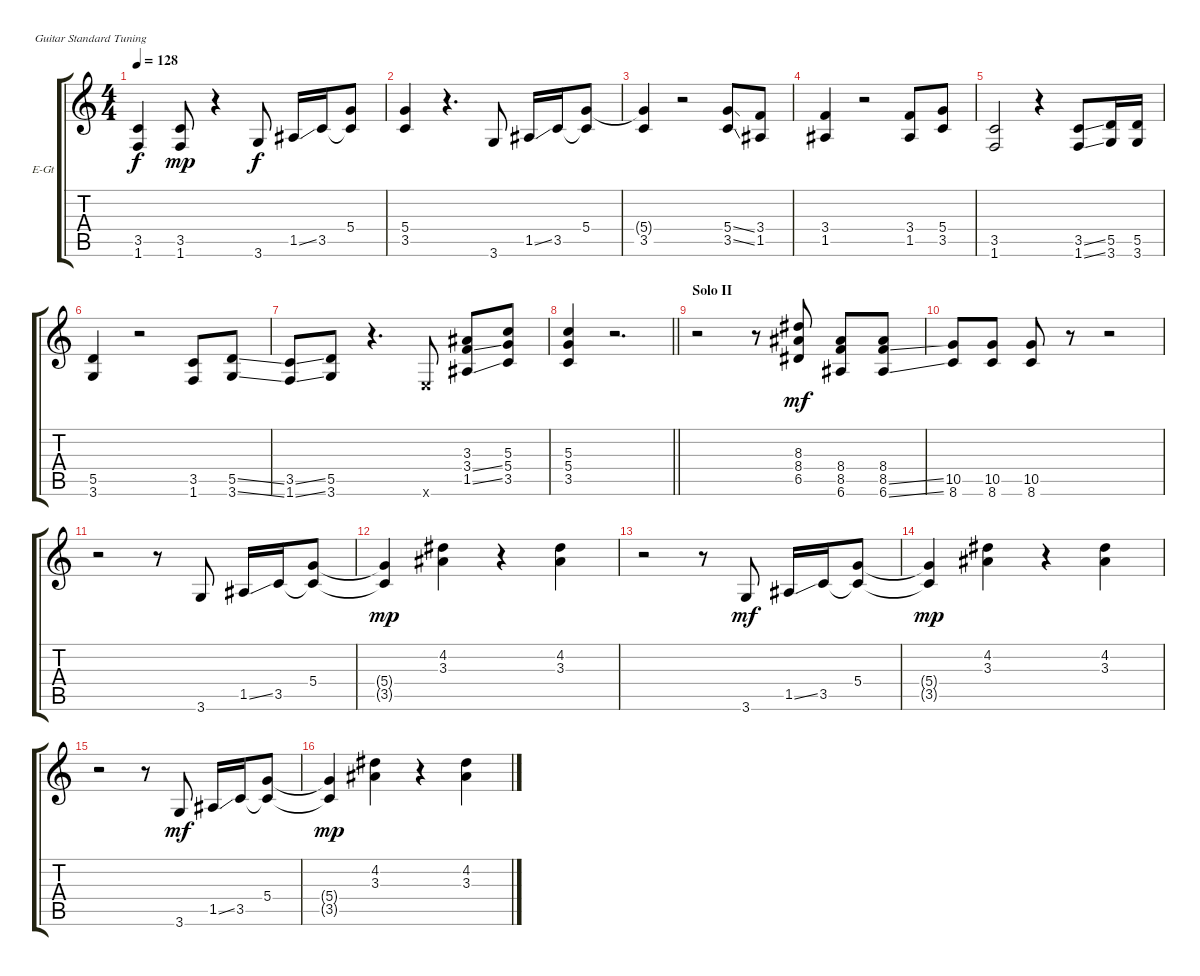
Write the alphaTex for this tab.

\bracketExtendMode groupsimilarinstruments
\firstSystemTrackNameOrientation horizontal
\otherSystemsTrackNameOrientation horizontal
\track ("Guitar Dub" "E-Gt") {instrument distortionguitar}
\staff {score tabs}
\tuning (E4 B3 G3 D3 A2 E2)
\ts (4 4)
\tempo 128
\clef g2
\ks c
(3.5 1.6).4{dy f} (3.5 1.6).8{dy mp} r.4 3.6.8{dy f} 1.5{ss}.16 3.5.16 (5.4 3.5{t}).8 |
(5.4 3.5).4 r.4{d} 3.6.8 1.5{ss}.16 3.5.16 (5.4 3.5{t}).8 |
(5.4{t} 3.5).4 r.2 (5.4{ss} 3.5{ss}).8 (3.4 1.5).8 |
(3.4 1.5).4 r.2 (3.4 1.5).8 (5.4 3.5).8 |
(3.5 1.6).2 r.4 (3.5{ss} 1.6{ss}).8 (5.5 3.6).16 (5.5 3.6).16 |
(5.5 3.6).4 r.2 (3.5 1.6).8 (5.5{ss} 3.6{ss}).8 |
(3.5{ss} 1.6{ss}).8 (5.5 3.6).8 r.4{d} 0.6{x}.8 (3.3 3.4{ss} 1.5{ss}).8 (5.3 5.4 3.5).8 |
\barLineRight lightlight
(5.3 5.4 3.5).4 r.2{d} |
\section ("" "Solo II")
r.2 r.8 (8.3 8.4 6.5).8{dy mf} (8.4 8.5 6.6).8 (8.4 8.5{ss} 6.6{ss}).8 |
(10.5 8.6).8 (10.5 8.6).8 (10.5 8.6).8 r.8 r.2 |
r.2 r.8 3.6.8 1.5{ss}.16 3.5.16 (5.4 3.5{t}).8 |
(5.4{t} 3.5{t}).4{dy mp} (4.2 3.3).4 r.4 (4.2 3.3).4 |
r.2 r.8 3.6.8{dy mf} 1.5{ss}.16 3.5.16 (5.4 3.5{t}).8 |
(5.4{t} 3.5{t}).4{dy mp} (4.2 3.3).4 r.4 (4.2 3.3).4 |
r.2 r.8 3.6.8{dy mf} 1.5{ss}.16 3.5.16 (5.4 3.5{t}).8 |
(5.4{t} 3.5{t}).4{dy mp} (4.2 3.3).4 r.4 (4.2 3.3).4
